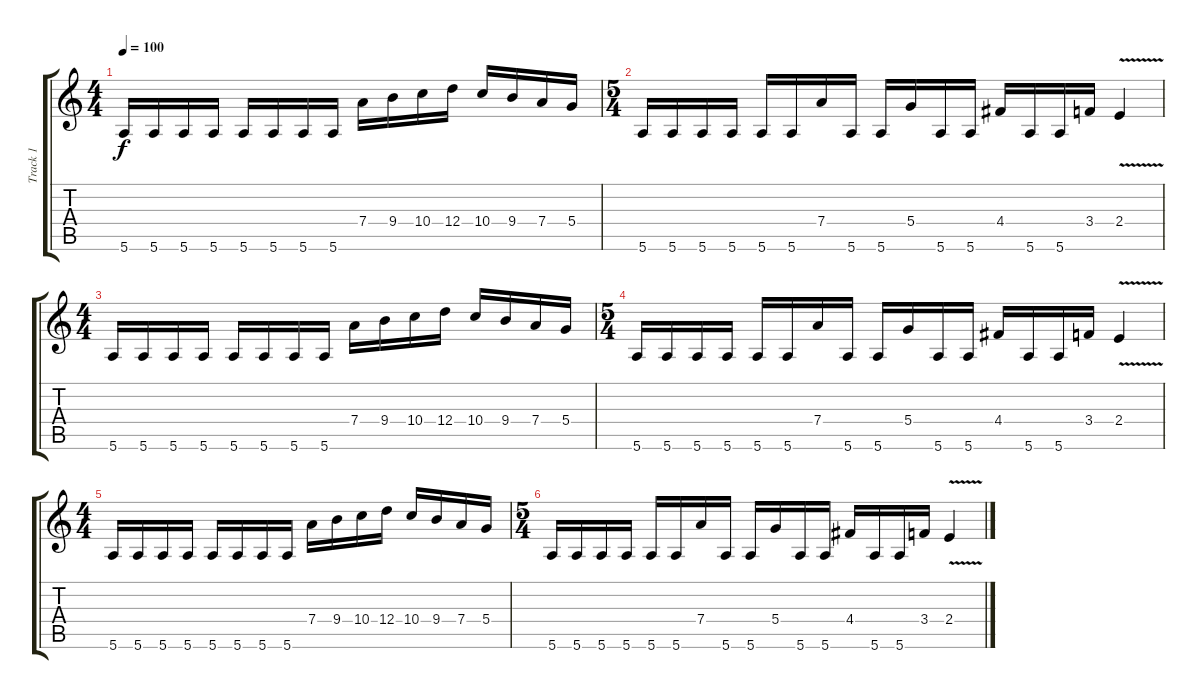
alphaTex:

\track ("Track 1" "Track 1") {instrument distortionguitar}
\staff {score tabs}
\tuning (E4 B3 G3 D3 A2 E2) {hide}
\ts (4 4)
\tempo 100
\clef g2
\ks c
5.6.16{dy f} 5.6.16 5.6.16 5.6.16 5.6.16 5.6.16 5.6.16 5.6.16 7.4.16 9.4.16 10.4.16 12.4.16 10.4.16 9.4.16 7.4.16 5.4.16 |
\ts (5 4)
5.6.16 5.6.16 5.6.16 5.6.16 5.6.16 5.6.16 7.4.16 5.6.16 5.6.16 5.4.16 5.6.16 5.6.16 4.4.16 5.6.16 5.6.16 3.4.16 2.4{v}.4 |
\ts (4 4)
5.6.16{volume 0} 5.6.16 5.6.16 5.6.16 5.6.16 5.6.16 5.6.16 5.6.16 7.4.16 9.4.16 10.4.16 12.4.16 10.4.16 9.4.16 7.4.16 5.4.16 |
\ts (5 4)
5.6.16 5.6.16 5.6.16 5.6.16 5.6.16 5.6.16 7.4.16 5.6.16 5.6.16 5.4.16 5.6.16 5.6.16 4.4.16 5.6.16 5.6.16 3.4.16 2.4{v}.4 |
\ts (4 4)
5.6.16 5.6.16 5.6.16 5.6.16 5.6.16 5.6.16 5.6.16 5.6.16 7.4.16 9.4.16 10.4.16 12.4.16 10.4.16 9.4.16 7.4.16 5.4.16 |
\ts (5 4)
5.6.16 5.6.16 5.6.16 5.6.16 5.6.16 5.6.16 7.4.16 5.6.16 5.6.16 5.4.16 5.6.16 5.6.16 4.4.16 5.6.16 5.6.16 3.4.16 2.4{v}.4
